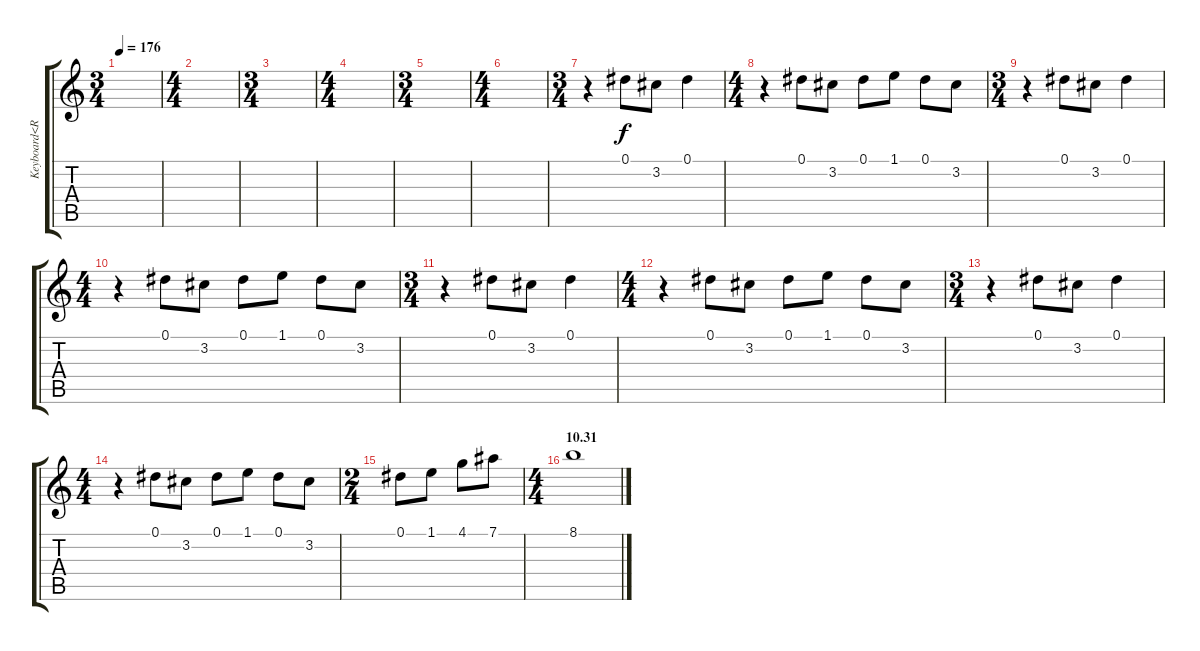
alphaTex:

\track ("Keyboard<R>" "Keyboard<R") {instrument stringensemble1}
\staff {score tabs}
\tuning (Eb5 Bb4 Gb4 Db4 Ab3 Eb3) {hide}
\ts (3 4)
\tempo 176
\clef g2
\ks c
|
\ts (4 4)
|
\ts (3 4)
|
\ts (4 4)
|
\ts (3 4)
|
\ts (4 4)
|
\ts (3 4)
r.4 0.1.8{instrument trombone} 3.2.8 0.1.4 |
\ts (4 4)
r.4 0.1.8 3.2.8 0.1.8 1.1.8 0.1.8 3.2.8 |
\ts (3 4)
r.4 0.1.8 3.2.8 0.1.4 |
\ts (4 4)
r.4 0.1.8 3.2.8 0.1.8 1.1.8 0.1.8 3.2.8 |
\ts (3 4)
r.4 0.1.8 3.2.8 0.1.4 |
\ts (4 4)
r.4 0.1.8 3.2.8 0.1.8 1.1.8 0.1.8 3.2.8 |
\ts (3 4)
r.4 0.1.8 3.2.8 0.1.4 |
\ts (4 4)
r.4 0.1.8 3.2.8 0.1.8 1.1.8 0.1.8 3.2.8 |
\ts (2 4)
0.1.8 1.1.8 4.1.8 7.1.8 |
\ts (4 4)
\section ("" "10.31")
8.1.1
